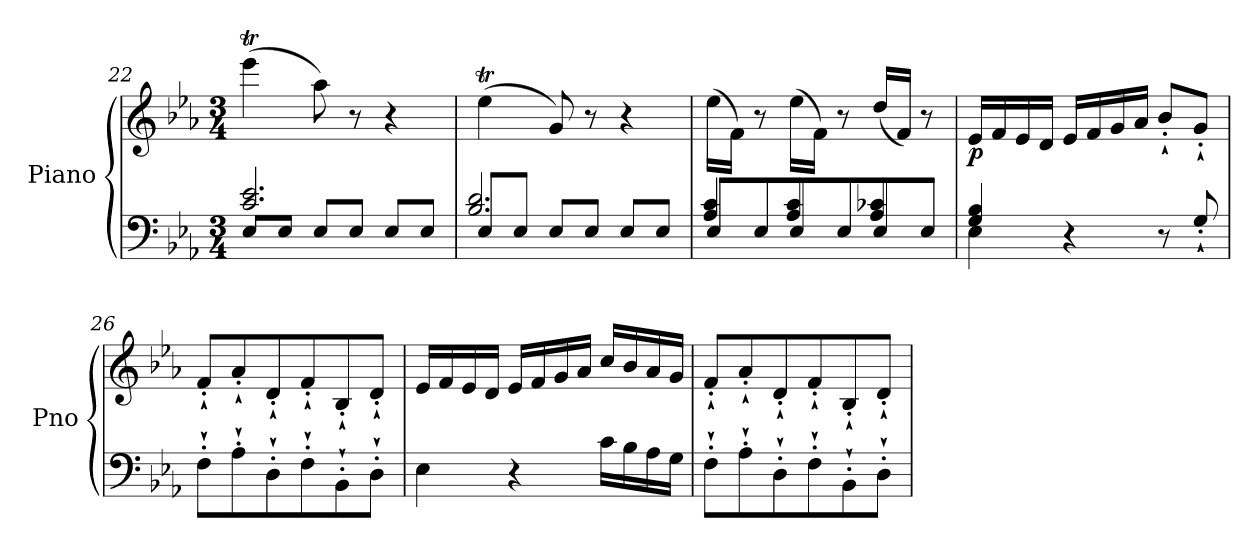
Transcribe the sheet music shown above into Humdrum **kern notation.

**kern	**kern	**dynam
*part1	*part1	*part1
*staff2	*staff1	*staff1/2
*I"Piano	*	*
*I'Pno	*	*
*clefF4	*clefG2	*
*k[b-e-a-]	*k[b-e-a-]	*
*E-:	*E-:	*
*M3/4	*M3/4	*
=22	=22	=22
*^	*	*
8E-/L	2.c/ 2.e-/	(>4eee-T\	.
8E-/J	.	.	.
8E-/L	.	8aa-\)	.
8E-/J	.	8r	.
8E-/L	.	4r	.
8E-/J	.	.	.
=23	=23	=23	=23
8E-/L	2.B-/ 2.d/	(>4ee-T\	.
8E-/J	.	.	.
8E-/L	.	8g/)	.
8E-/J	.	8r	.
8E-/L	.	4r	.
8E-/J	.	.	.
=24	=24	=24	=24
8E-/L	4A-/ 4c/	(>16ee-\LL	.
.	.	16f\JJ)	.
8E-/	.	8r	.
8E-/	4A-/ 4c/	(>16ee-\LL	.
.	.	16f\JJ)	.
8E-/	.	8r	.
8E-/	4A-/ 4c-X/	(<16dd/LL	.
.	.	16f/JJ)	.
8E-/J	.	8r	.
!!LO:LB:g=z
=25	=25	=25	=25
!	!	!	!LO:DY:b
4G/ 4B-/	4E-\	16e-/LL	p
.	.	16f/	.
.	.	16e-/	.
.	.	16d/JJ	.
4r	2ryy	16e-/LL	.
.	.	16f/	.
.	.	16g/	.
.	.	16a-/JJ	.
8r	.	8b-'`/L	.
8G'`/	.	8g'`/J	.
*v	*v	*	*
=26	=26	=26
8F'`\L	8f'`/L	.
8A-'`\	8a-'`/	.
8D'`\	8d'`/	.
8F'`\	8f'`/	.
8BB-'`\	8B-'`/	.
8D'`\J	8d'`/J	.
=27	=27	=27
4E-\	16e-/LL	.
.	16f/	.
.	16e-/	.
.	16d/JJ	.
4r	16e-/LL	.
.	16f/	.
.	16g/	.
.	16a-/JJ	.
16c\LL	16cc/LL	.
16B-\	16b-/	.
16A-\	16a-/	.
16G\JJ	16g/JJ	.
=28	=28	=28
8F'`\L	8f'`/L	.
8A-'`\	8a-'`/	.
8D'`\	8d'`/	.
8F'`\	8f'`/	.
8BB-'`\	8B-'`/	.
8D'`\J	8d'`/J	.
=	=	=
*-	*-	*-
